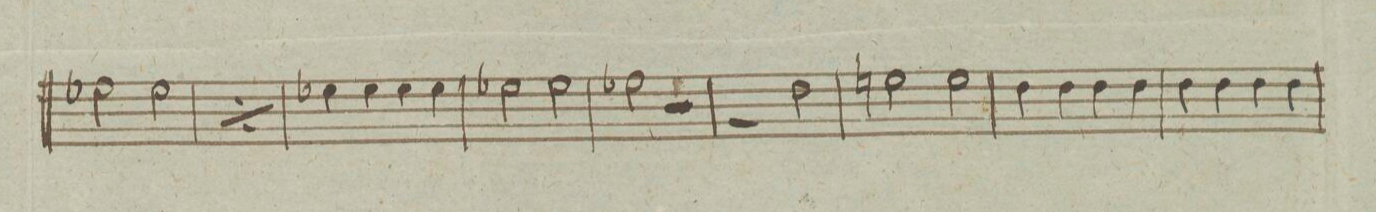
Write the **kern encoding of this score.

**kern	**dynam
*I"Cornu. Primo in F.	*
*clefG2	*
*k[]	*
*met(c)	*
*M4/4	*
2ee-X\	.
2ee-\	.
=144	=144
*rep	*
2ee-X\	.
2ee-\	.
*Xrep	*
=145	=145
4ee-X\	.
4ee-\	.
4ee-\	.
4ee-\	.
=146	=146
2ee-X\	.
2ee-\	.
=147	=147
2ee-X\	.
2r	.
=148	=148
2r	.
2dd\	.
=149	=149
2een\	.
2ee\	.
=150	=150
4dd\	.
4dd\	.
4dd\	.
4dd\	.
=151	=151
4dd\	.
4dd\	.
4dd\	.
4dd\	.
=152	=152
*-	*-
